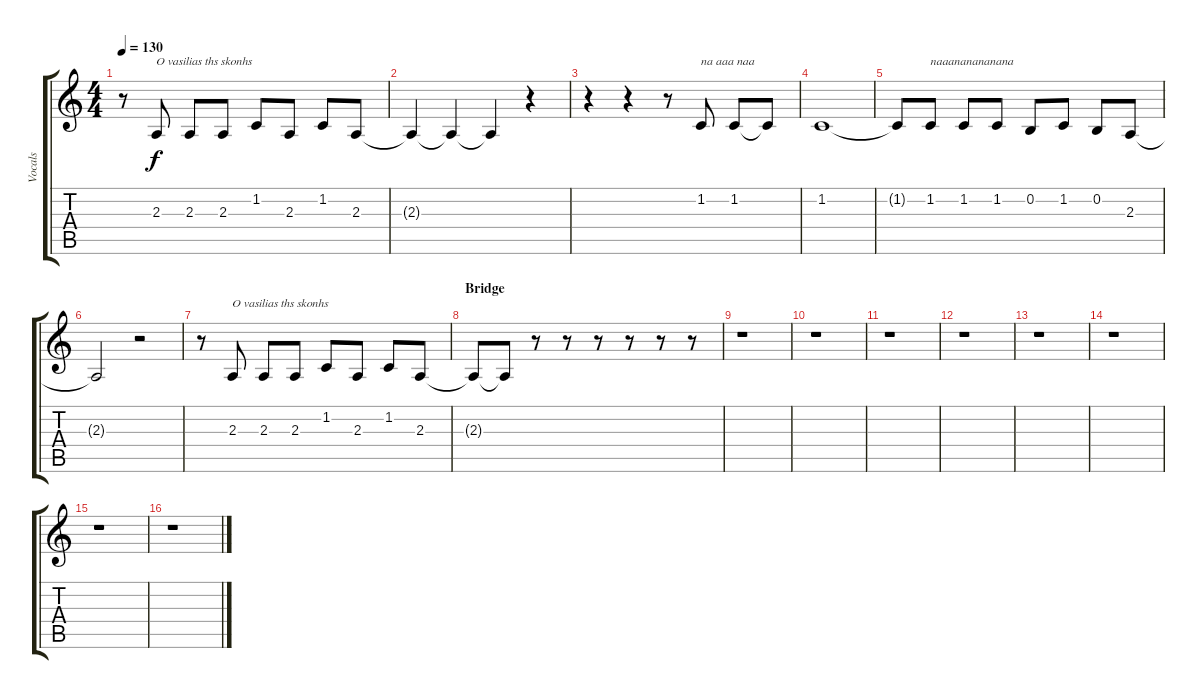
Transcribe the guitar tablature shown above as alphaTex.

\track ("Vocals" "Vocals") {instrument accordion}
\staff {score tabs}
\tuning (E4 B3 G3 D3 A2 E2) {hide}
\ts (4 4)
\tempo 130
\clef g2
\ks c
r.8{dy f} 2.3.8{txt "O vasilias ths skonhs"} 2.3.8 2.3.8 1.2.8 2.3.8 1.2.8 2.3.8 |
2.3{t}.4 2.3{t}.4 2.3{t}.4 r.4 |
r.4 r.4 r.8 1.2.8{txt "na aaa naa"} 1.2.8 1.2{t}.8 |
1.2.1 |
1.2{t}.8 1.2.8{txt "naaananananana"} 1.2.8 1.2.8 0.2.8 1.2.8 0.2.8 2.3.8 |
2.3{t}.2 r.2 |
r.8 2.3.8{txt "O vasilias ths skonhs"} 2.3.8 2.3.8 1.2.8 2.3.8 1.2.8 2.3.8 |
\section ("" "Bridge")
2.3{t}.8 2.3{t}.8 r.8 r.8 r.8 r.8 r.8 r.8 |
r.1 |
r.1 |
r.1 |
r.1 |
r.1 |
r.1 |
r.1 |
r.1
